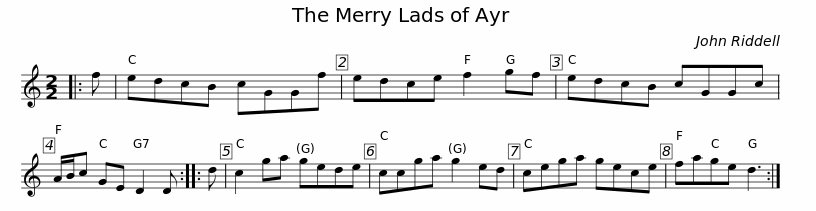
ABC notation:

X:1
L:1/8
M:2/2
I:linebreak $
K:C
V:1 treble
V:1
|: f | edcB cGGf | edce f2 gf | edcB cGGc | A/B/c GE D2 D :: %5
 d | c2 ga gede |$ ccga g2 ed | cega gece | fage d3 :| %10
